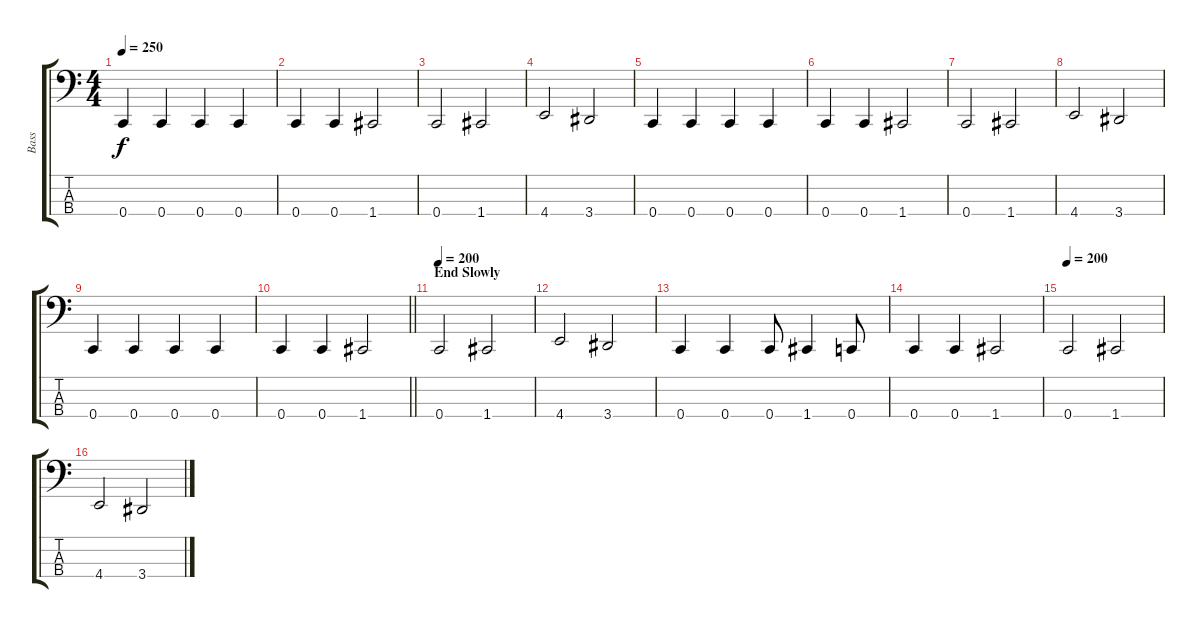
\track ("Bass" "Bass") {instrument electricbasspick}
\staff {score tabs}
\tuning (F2 C2 G1 C1) {hide}
\ts (4 4)
\tempo 250
\clef f4
\ks c
0.4.4{dy f} 0.4.4 0.4.4 0.4.4 |
0.4.4 0.4.4 1.4.2 |
0.4.2 1.4.2 |
4.4.2 3.4.2 |
0.4.4 0.4.4 0.4.4 0.4.4 |
0.4.4 0.4.4 1.4.2 |
0.4.2 1.4.2 |
4.4.2 3.4.2 |
0.4.4 0.4.4 0.4.4 0.4.4 |
\barLineRight lightlight
0.4.4 0.4.4 1.4.2 |
\section ("" "End Slowly")
\tempo 200
0.4.2 1.4.2 |
4.4.2 3.4.2 |
0.4.4 0.4.4 0.4.8 1.4.4 0.4.8 |
0.4.4 0.4.4 1.4.2 |
\tempo 200
0.4.2 1.4.2 |
4.4.2 3.4.2
